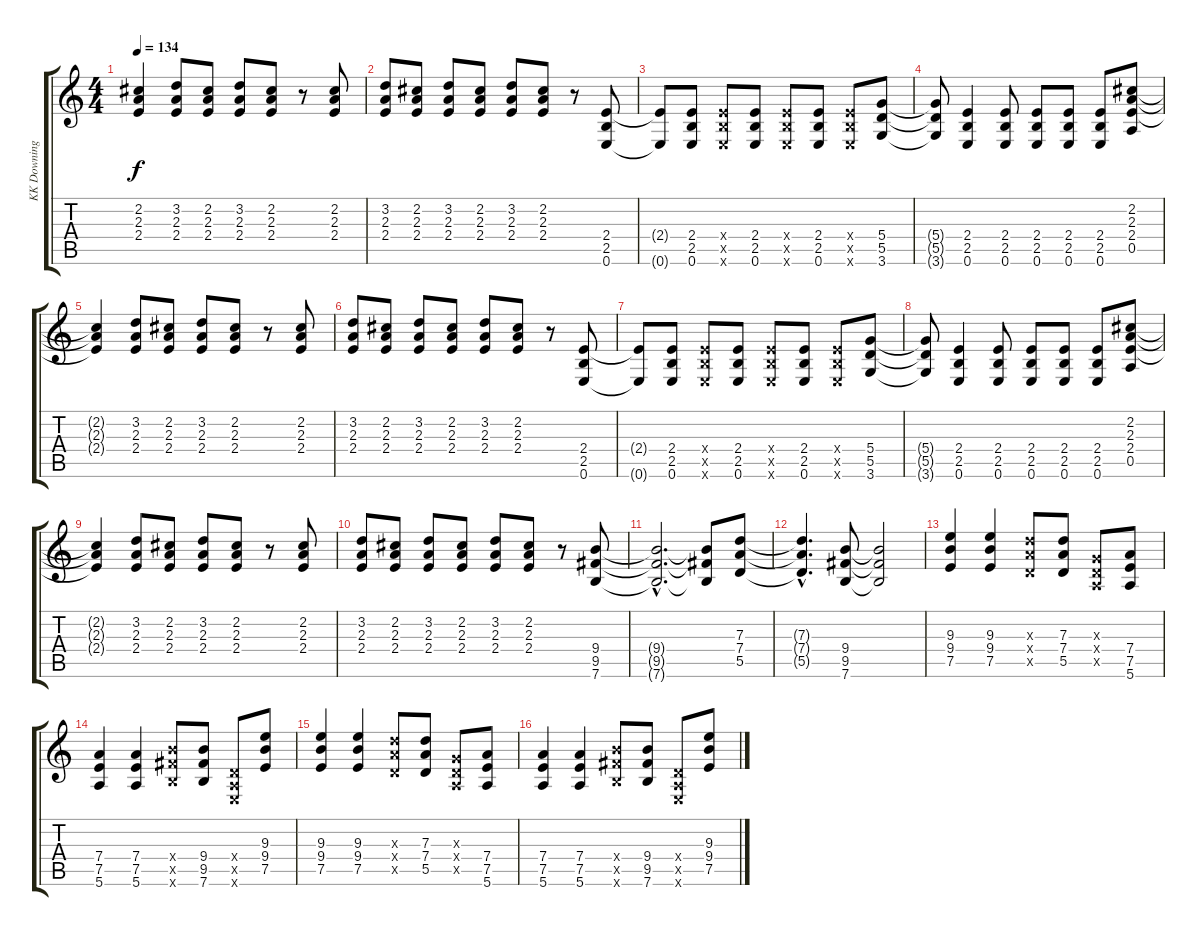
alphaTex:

\track ("KK Downing" "KK Downing") {instrument distortionguitar}
\staff {score tabs}
\tuning (E4 B3 G3 D3 A2 E2) {hide}
\ts (4 4)
\tempo 134
\clef g2
\ks c
(2.2{t} 2.3{t} 2.4{t}).4{dy f} (3.2 2.3 2.4).8 (2.2 2.3 2.4).8 (3.2 2.3 2.4).8 (2.2 2.3 2.4).8 r.8 (2.2 2.3 2.4).8 |
(3.2 2.3 2.4).8 (2.2 2.3 2.4).8 (3.2 2.3 2.4).8 (2.2 2.3 2.4).8 (3.2 2.3 2.4).8 (2.2 2.3 2.4).8 r.8 (2.4 2.5 0.6).8 |
(2.4{t} 0.6{t}).8 (2.4 2.5 0.6).8 (2.4{x} 2.5{x} 0.6{x}).8 (2.4 2.5 0.6).8 (2.4{x} 2.5{x} 0.6{x}).8 (2.4 2.5 0.6).8 (2.4{x} 2.5{x} 0.6{x}).8 (5.4 5.5 3.6).8 |
(5.4{t} 5.5{t} 3.6{t}).8 (2.4 2.5 0.6).4 (2.4 2.5 0.6).8 (2.4 2.5 0.6).8 (2.4 2.5 0.6).8 (2.4 2.5 0.6).8 (2.2 2.3 2.4 0.5).8 |
(2.2{t} 2.3{t} 2.4{t}).4 (3.2 2.3 2.4).8 (2.2 2.3 2.4).8 (3.2 2.3 2.4).8 (2.2 2.3 2.4).8 r.8 (2.2 2.3 2.4).8 |
(3.2 2.3 2.4).8 (2.2 2.3 2.4).8 (3.2 2.3 2.4).8 (2.2 2.3 2.4).8 (3.2 2.3 2.4).8 (2.2 2.3 2.4).8 r.8 (2.4 2.5 0.6).8 |
(2.4{t} 0.6{t}).8 (2.4 2.5 0.6).8 (2.4{x} 2.5{x} 0.6{x}).8 (2.4 2.5 0.6).8 (2.4{x} 2.5{x} 0.6{x}).8 (2.4 2.5 0.6).8 (2.4{x} 2.5{x} 0.6{x}).8 (5.4 5.5 3.6).8 |
(5.4{t} 5.5{t} 3.6{t}).8 (2.4 2.5 0.6).4 (2.4 2.5 0.6).8 (2.4 2.5 0.6).8 (2.4 2.5 0.6).8 (2.4 2.5 0.6).8 (2.2 2.3 2.4 0.5).8 |
(2.2{t} 2.3{t} 2.4{t}).4 (3.2 2.3 2.4).8 (2.2 2.3 2.4).8 (3.2 2.3 2.4).8 (2.2 2.3 2.4).8 r.8 (2.2 2.3 2.4).8 |
(3.2 2.3 2.4).8 (2.2 2.3 2.4).8 (3.2 2.3 2.4).8 (2.2 2.3 2.4).8 (3.2 2.3 2.4).8 (2.2 2.3 2.4).8 r.8 (9.4 9.5 7.6).8 |
(9.4{hac t} 9.5{hac t} 7.6{hac t}).2{d} (9.4{t} 9.5{t} 7.6{t}).8 (7.3 7.4 5.5).8 |
(7.3{hac t} 7.4{hac t} 5.5{hac t}).4{d} (9.4 9.5 7.6).8 (9.4{t} 9.5{t} 7.6{t}).2 |
(9.3 9.4 7.5).4 (9.3 9.4 7.5).4 (7.3{x} 7.4{x} 5.5{x}).8 (7.3 7.4 5.5).8 (0.3{x} 0.4{x} 0.5{x}).8 (7.4 7.5 5.6).8 |
(7.4 7.5 5.6).4 (7.4 7.5 5.6).4 (9.4{x} 9.5{x} 7.6{x}).8 (9.4 9.5 7.6).8 (0.4{x} 0.5{x} 0.6{x}).8 (9.3 9.4 7.5).8 |
(9.3 9.4 7.5).4 (9.3 9.4 7.5).4 (7.3{x} 7.4{x} 5.5{x}).8 (7.3 7.4 5.5).8 (0.3{x} 0.4{x} 0.5{x}).8 (7.4 7.5 5.6).8 |
(7.4 7.5 5.6).4 (7.4 7.5 5.6).4 (9.4{x} 9.5{x} 7.6{x}).8 (9.4 9.5 7.6).8 (0.4{x} 0.5{x} 0.6{x}).8 (9.3 9.4 7.5).8
